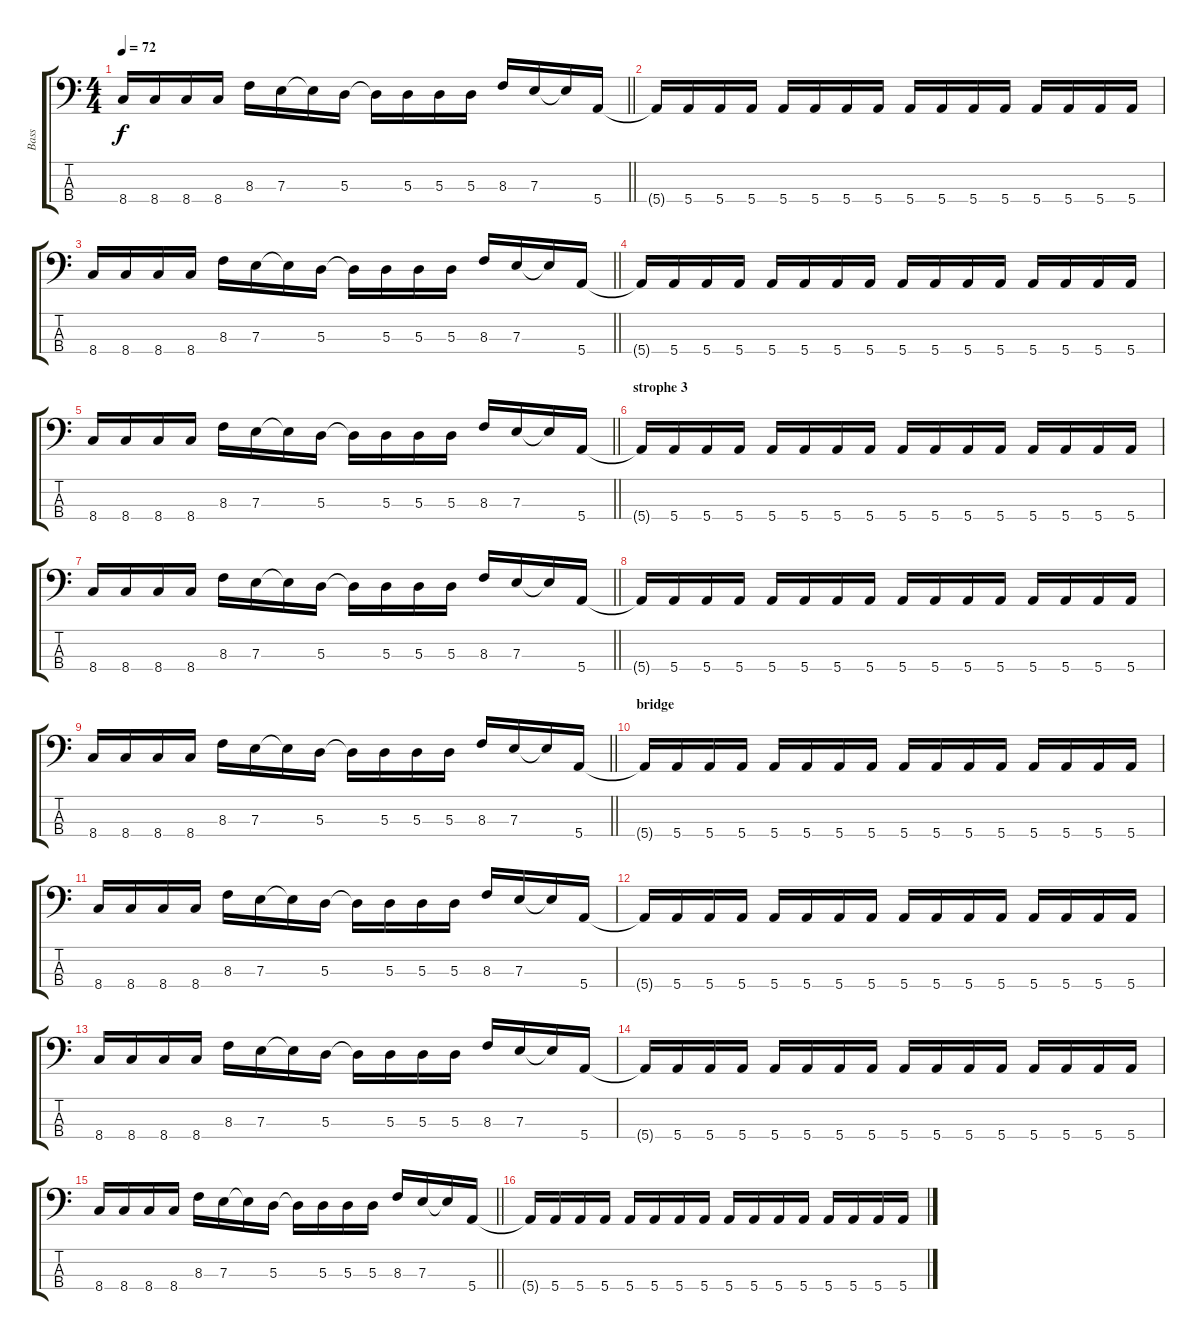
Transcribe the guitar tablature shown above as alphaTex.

\track ("Bass" "Bass") {instrument electricbassfinger}
\staff {score tabs}
\tuning (G2 D2 A1 E1) {hide}
\ts (4 4)
\tempo 72
\clef f4
\barLineRight lightlight
\ks c
8.4.16{dy f} 8.4.16 8.4.16 8.4.16 8.3.16 7.3.16 7.3{t}.16 5.3.16 5.3{t}.16 5.3.16 5.3.16 5.3.16 8.3.16 7.3.16 7.3{t}.16 5.4.16 |
5.4{t}.16 5.4.16 5.4.16 5.4.16 5.4.16 5.4.16 5.4.16 5.4.16 5.4.16 5.4.16 5.4.16 5.4.16 5.4.16 5.4.16 5.4.16 5.4.16 |
\barLineRight lightlight
8.4.16 8.4.16 8.4.16 8.4.16 8.3.16 7.3.16 7.3{t}.16 5.3.16 5.3{t}.16 5.3.16 5.3.16 5.3.16 8.3.16 7.3.16 7.3{t}.16 5.4.16 |
5.4{t}.16 5.4.16 5.4.16 5.4.16 5.4.16 5.4.16 5.4.16 5.4.16 5.4.16 5.4.16 5.4.16 5.4.16 5.4.16 5.4.16 5.4.16 5.4.16 |
\barLineRight lightlight
8.4.16 8.4.16 8.4.16 8.4.16 8.3.16 7.3.16 7.3{t}.16 5.3.16 5.3{t}.16 5.3.16 5.3.16 5.3.16 8.3.16 7.3.16 7.3{t}.16 5.4.16 |
\section ("" "strophe 3")
5.4{t}.16 5.4.16 5.4.16 5.4.16 5.4.16 5.4.16 5.4.16 5.4.16 5.4.16 5.4.16 5.4.16 5.4.16 5.4.16 5.4.16 5.4.16 5.4.16 |
\barLineRight lightlight
8.4.16 8.4.16 8.4.16 8.4.16 8.3.16 7.3.16 7.3{t}.16 5.3.16 5.3{t}.16 5.3.16 5.3.16 5.3.16 8.3.16 7.3.16 7.3{t}.16 5.4.16 |
5.4{t}.16 5.4.16 5.4.16 5.4.16 5.4.16 5.4.16 5.4.16 5.4.16 5.4.16 5.4.16 5.4.16 5.4.16 5.4.16 5.4.16 5.4.16 5.4.16 |
\barLineRight lightlight
8.4.16 8.4.16 8.4.16 8.4.16 8.3.16 7.3.16 7.3{t}.16 5.3.16 5.3{t}.16 5.3.16 5.3.16 5.3.16 8.3.16 7.3.16 7.3{t}.16 5.4.16 |
\section ("" "bridge")
5.4{t}.16 5.4.16 5.4.16 5.4.16 5.4.16 5.4.16 5.4.16 5.4.16 5.4.16 5.4.16 5.4.16 5.4.16 5.4.16 5.4.16 5.4.16 5.4.16 |
8.4.16 8.4.16 8.4.16 8.4.16 8.3.16 7.3.16 7.3{t}.16 5.3.16 5.3{t}.16 5.3.16 5.3.16 5.3.16 8.3.16 7.3.16 7.3{t}.16 5.4.16 |
5.4{t}.16 5.4.16 5.4.16 5.4.16 5.4.16 5.4.16 5.4.16 5.4.16 5.4.16 5.4.16 5.4.16 5.4.16 5.4.16 5.4.16 5.4.16 5.4.16 |
8.4.16 8.4.16 8.4.16 8.4.16 8.3.16 7.3.16 7.3{t}.16 5.3.16 5.3{t}.16 5.3.16 5.3.16 5.3.16 8.3.16 7.3.16 7.3{t}.16 5.4.16 |
5.4{t}.16 5.4.16 5.4.16 5.4.16 5.4.16 5.4.16 5.4.16 5.4.16 5.4.16 5.4.16 5.4.16 5.4.16 5.4.16 5.4.16 5.4.16 5.4.16 |
\barLineRight lightlight
8.4.16 8.4.16 8.4.16 8.4.16 8.3.16 7.3.16 7.3{t}.16 5.3.16 5.3{t}.16 5.3.16 5.3.16 5.3.16 8.3.16 7.3.16 7.3{t}.16 5.4.16 |
5.4{t}.16 5.4.16 5.4.16 5.4.16 5.4.16 5.4.16 5.4.16 5.4.16 5.4.16 5.4.16 5.4.16 5.4.16 5.4.16 5.4.16 5.4.16 5.4.16
